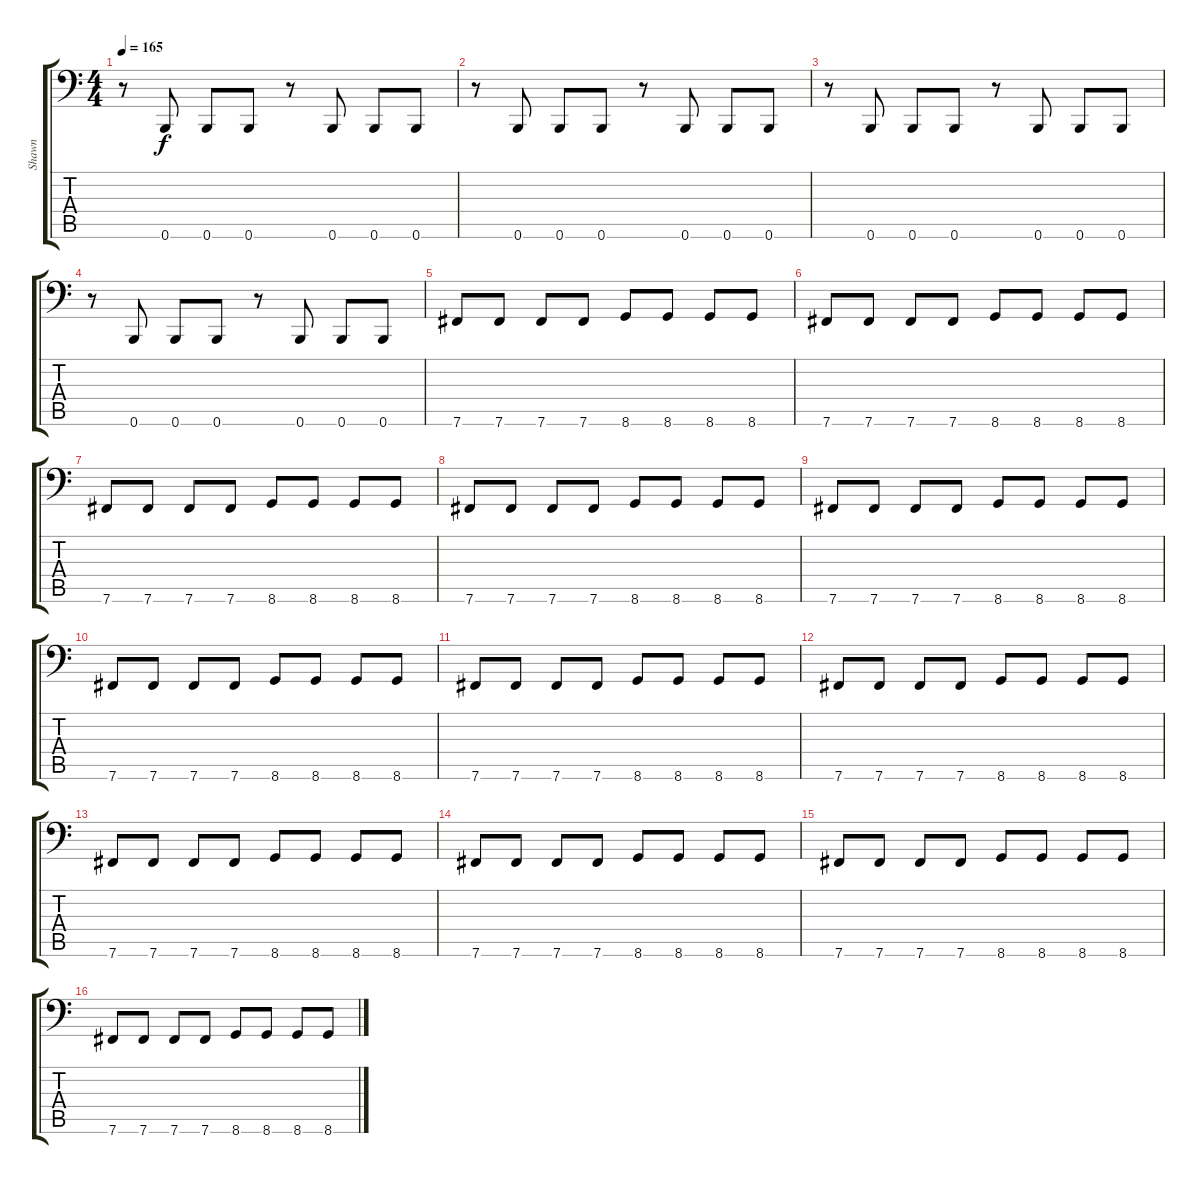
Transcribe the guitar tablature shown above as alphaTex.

\track ("Shawn" "Shawn") {instrument electricbasspick}
\staff {score tabs}
\tuning (Db3 Ab2 E2 B1 Gb1 B0) {hide}
\ts (4 4)
\tempo 165
\clef f4
\ks c
r.8{dy f} 0.6.8 0.6.8 0.6.8 r.8 0.6.8 0.6.8 0.6.8 |
r.8 0.6.8 0.6.8 0.6.8 r.8 0.6.8 0.6.8 0.6.8 |
r.8 0.6.8 0.6.8 0.6.8 r.8 0.6.8 0.6.8 0.6.8 |
r.8 0.6.8 0.6.8 0.6.8 r.8 0.6.8 0.6.8 0.6.8 |
7.6.8 7.6.8 7.6.8 7.6.8 8.6.8 8.6.8 8.6.8 8.6.8 |
7.6.8 7.6.8 7.6.8 7.6.8 8.6.8 8.6.8 8.6.8 8.6.8 |
7.6.8 7.6.8 7.6.8 7.6.8 8.6.8 8.6.8 8.6.8 8.6.8 |
7.6.8 7.6.8 7.6.8 7.6.8 8.6.8 8.6.8 8.6.8 8.6.8 |
7.6.8 7.6.8 7.6.8 7.6.8 8.6.8 8.6.8 8.6.8 8.6.8 |
7.6.8 7.6.8 7.6.8 7.6.8 8.6.8 8.6.8 8.6.8 8.6.8 |
7.6.8 7.6.8 7.6.8 7.6.8 8.6.8 8.6.8 8.6.8 8.6.8 |
7.6.8 7.6.8 7.6.8 7.6.8 8.6.8 8.6.8 8.6.8 8.6.8 |
7.6.8 7.6.8 7.6.8 7.6.8 8.6.8 8.6.8 8.6.8 8.6.8 |
7.6.8 7.6.8 7.6.8 7.6.8 8.6.8 8.6.8 8.6.8 8.6.8 |
7.6.8 7.6.8 7.6.8 7.6.8 8.6.8 8.6.8 8.6.8 8.6.8 |
7.6.8 7.6.8 7.6.8 7.6.8 8.6.8 8.6.8 8.6.8 8.6.8
